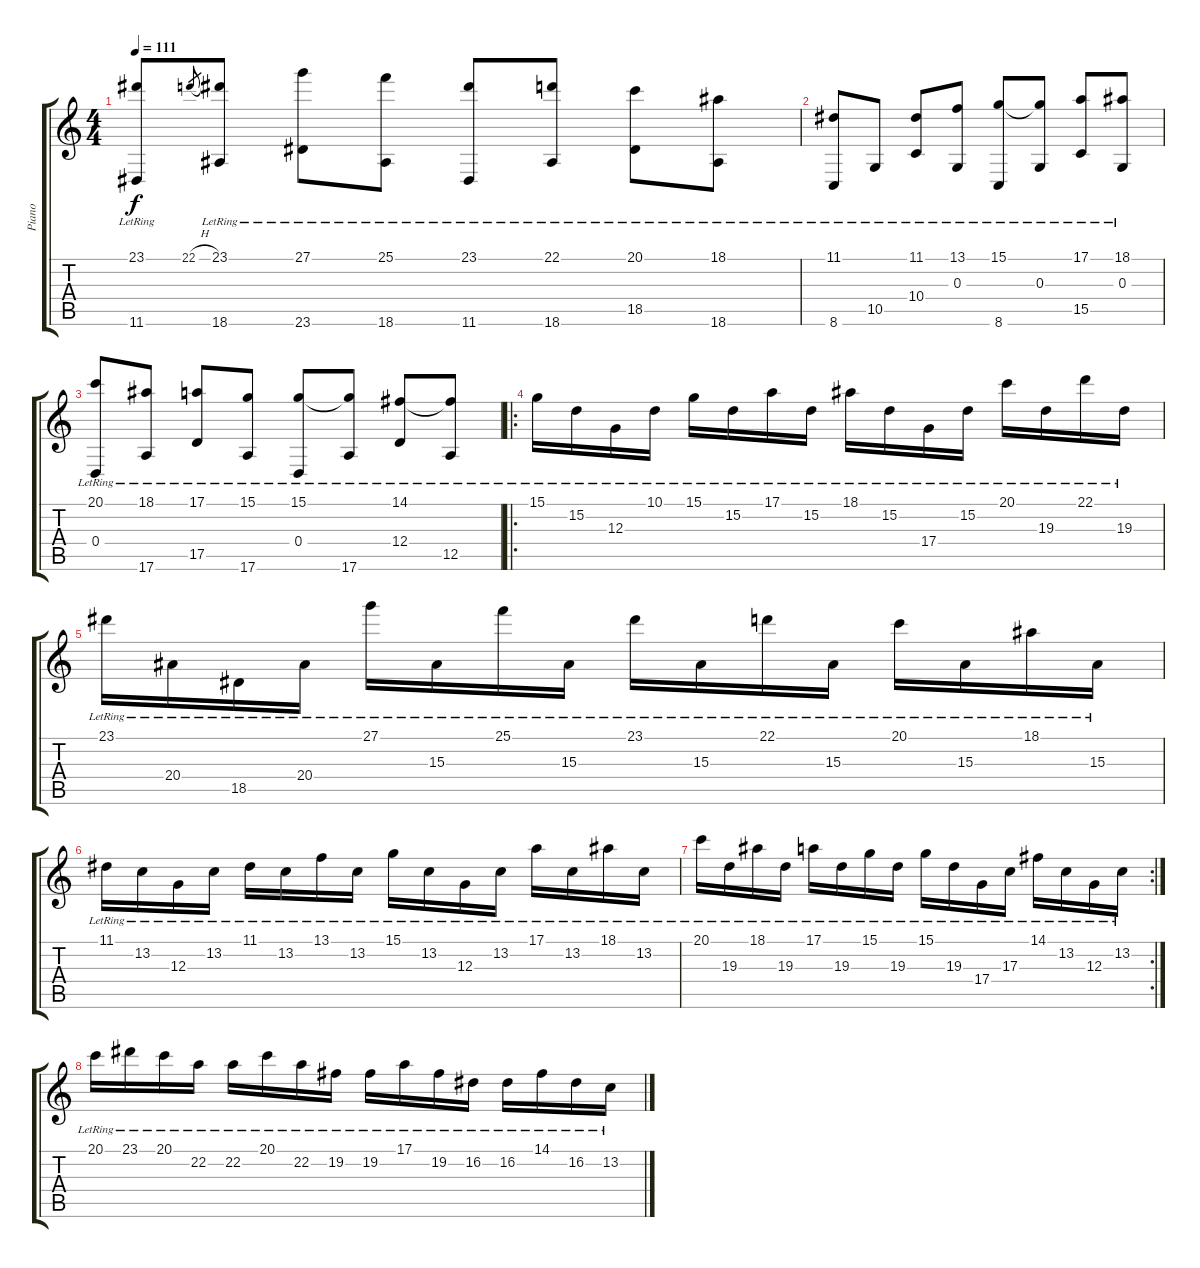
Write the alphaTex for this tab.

\track ("Piano" "Piano") {instrument acousticgrandpiano}
\staff {score tabs}
\tuning (E4 B3 G3 D3 A2 E2) {hide}
\ts (4 4)
\tempo 111
\clef g2
\ks c
(23.1{lr} 11.6{lr}).8{dy f} 22.1{h}.8{gr} (23.1{lr} 18.6{lr}).8 (27.1{lr} 23.6{lr}).8 (25.1{lr} 18.6{lr}).8 (23.1{lr} 11.6{lr}).8 (22.1{lr} 18.6{lr}).8 (20.1{lr} 18.5{lr}).8 (18.1{lr} 18.6{lr}).8 |
(11.1{lr} 8.6{lr}).8 10.5{lr}.8 (11.1{lr} 10.4{lr}).8 (13.1{lr} 0.3{lr}).8 (15.1{lr} 8.6{lr}).8 (15.1{t} 0.3{lr}).8 (17.1{lr} 15.5{lr}).8 (18.1{lr} 0.3{lr}).8 |
(20.1{lr} 0.4{lr}).8 (18.1{lr} 17.6{lr}).8 (17.1{lr} 17.5{lr}).8 (15.1{lr} 17.6{lr}).8 (15.1{lr} 0.4{lr}).8 (15.1{t} 17.6{lr}).8 (14.1{lr} 12.4{lr}).8 (14.1{t} 12.5{lr}).8 |
\ro
15.1{lr}.16 15.2{lr}.16 12.3{lr}.16 10.1{lr}.16 15.1{lr}.16 15.2{lr}.16 17.1{lr}.16 15.2{lr}.16 18.1{lr}.16 15.2{lr}.16 17.4{lr}.16 15.2{lr}.16 20.1{lr}.16 19.3{lr}.16 22.1{lr}.16 19.3{lr}.16 |
23.1{lr}.16 20.4{lr}.16 18.5{lr}.16 20.4{lr}.16 27.1{lr}.16 15.3{lr}.16 25.1{lr}.16 15.3{lr}.16 23.1{lr}.16 15.3{lr}.16 22.1{lr}.16 15.3{lr}.16 20.1{lr}.16 15.3{lr}.16 18.1{lr}.16 15.3{lr}.16 |
11.1{lr}.16 13.2{lr}.16 12.3{lr}.16 13.2{lr}.16 11.1{lr}.16 13.2{lr}.16 13.1{lr}.16 13.2{lr}.16 15.1{lr}.16 13.2{lr}.16 12.3{lr}.16 13.2{lr}.16 17.1{lr}.16 13.2{lr}.16 18.1{lr}.16 13.2{lr}.16 |
\rc 2
20.1{lr}.16 19.3{lr}.16 18.1{lr}.16 19.3{lr}.16 17.1{lr}.16 19.3{lr}.16 15.1{lr}.16 19.3{lr}.16 15.1{lr}.16 19.3{lr}.16 17.4{lr}.16 17.3{lr}.16 14.1{lr}.16 13.2{lr}.16 12.3{lr}.16 13.2{lr}.16 |
20.1{lr}.16 23.1{lr}.16 20.1{lr}.16 22.2{lr}.16 22.2{lr}.16 20.1{lr}.16 22.2{lr}.16 19.2{lr}.16 19.2{lr}.16 17.1{lr}.16 19.2{lr}.16 16.2{lr}.16 16.2{lr}.16 14.1{lr}.16 16.2{lr}.16 13.2{lr}.16
